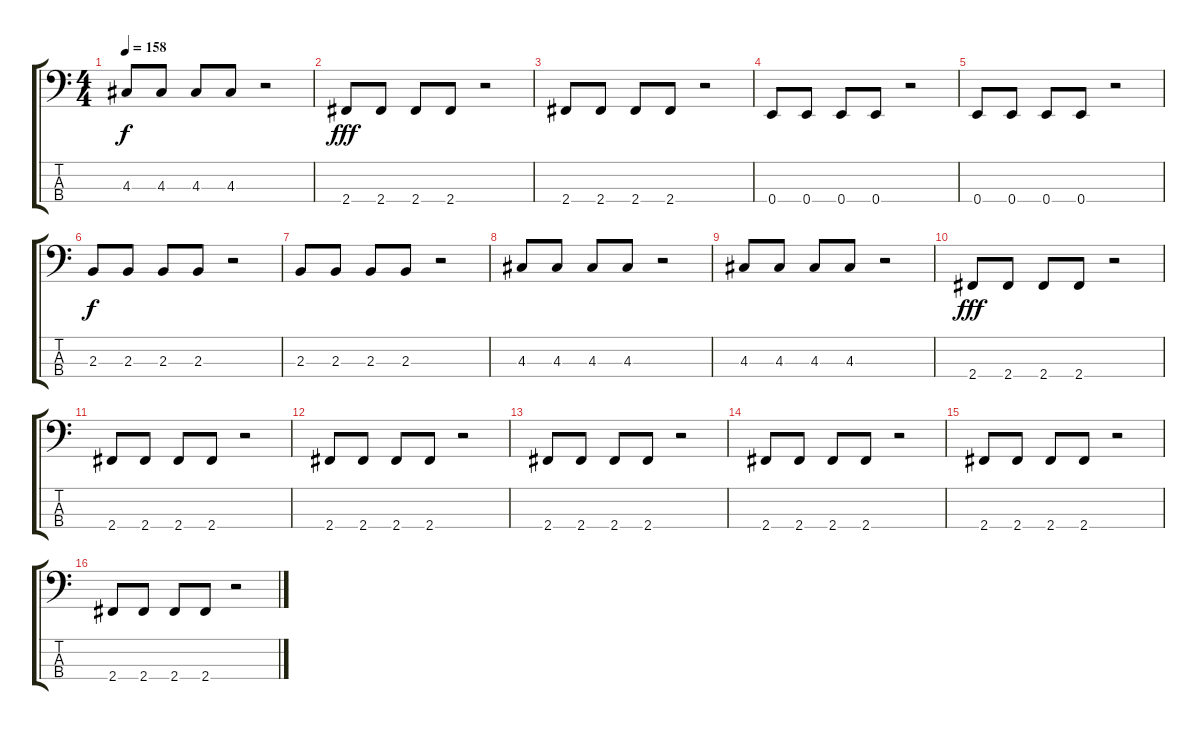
\track "" {instrument synthbass1}
\staff {score tabs}
\tuning (G2 D2 A1 E1) {hide}
\ts (4 4)
\tempo 158
\clef f4
\ks c
4.3.8{dy f} 4.3.8 4.3.8 4.3.8 r.2 |
2.4.8{dy fff} 2.4.8 2.4.8 2.4.8 r.2 |
2.4.8 2.4.8 2.4.8 2.4.8 r.2 |
0.4.8 0.4.8 0.4.8 0.4.8 r.2 |
0.4.8 0.4.8 0.4.8 0.4.8 r.2 |
2.3.8{dy f} 2.3.8 2.3.8 2.3.8 r.2 |
2.3.8 2.3.8 2.3.8 2.3.8 r.2 |
4.3.8 4.3.8 4.3.8 4.3.8 r.2 |
4.3.8 4.3.8 4.3.8 4.3.8 r.2 |
2.4.8{dy fff} 2.4.8 2.4.8 2.4.8 r.2 |
2.4.8 2.4.8 2.4.8 2.4.8 r.2 |
2.4.8 2.4.8 2.4.8 2.4.8 r.2 |
2.4.8 2.4.8 2.4.8 2.4.8 r.2 |
2.4.8 2.4.8 2.4.8 2.4.8 r.2 |
2.4.8 2.4.8 2.4.8 2.4.8 r.2 |
2.4.8 2.4.8 2.4.8 2.4.8 r.2
